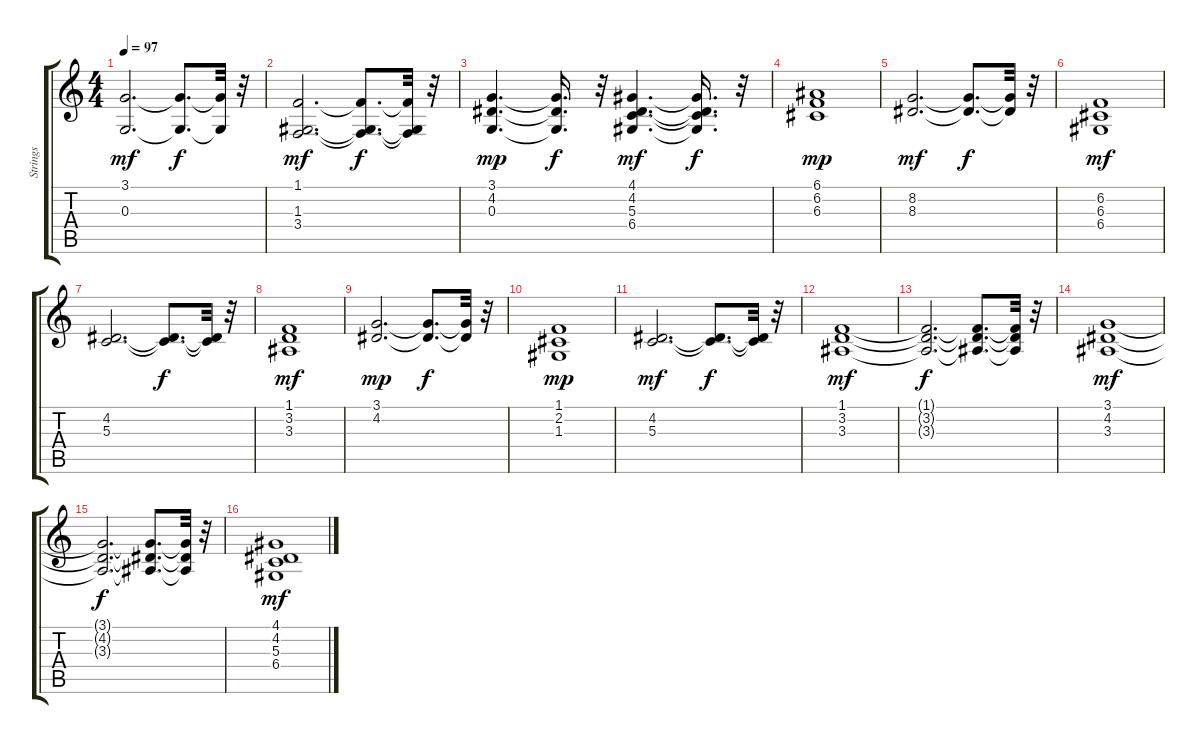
\track ("Strings" "Strings") {instrument stringensemble2}
\staff {score tabs}
\tuning (E4 B3 G3 D3 A2 E2) {hide}
\ts (4 4)
\tempo 97
\clef g2
\ks c
(3.1 0.3).2{d dy mf} (3.1{t} 0.3{t}).8{d dy f} (3.1{t} 0.3{t}).32 r.32 |
(1.1 1.3 3.4).2{d dy mf} (1.1{t} 1.3{t} 3.4{t}).8{d dy f} (1.1{t} 1.3{t} 3.4{t}).32 r.32 |
(3.1 4.2 0.3).4{d dy mp} (3.1{t} 4.2{t} 0.3{t}).16{d dy f} r.32 (4.1 4.2 5.3 6.4).4{d dy mf} (4.1{t} 4.2{t} 5.3{t} 6.4{t}).16{d dy f} r.32 |
(6.1 6.2 6.3).1{dy mp} |
(8.2 8.3).2{d dy mf} (8.2{t} 8.3{t}).8{d dy f} (8.2{t} 8.3{t}).32 r.32 |
(6.2 6.3 6.4).1{dy mf} |
(4.2 5.3).2{d} (4.2{t} 5.3{t}).8{d dy f} (4.2{t} 5.3{t}).32 r.32 |
(1.1 3.2 3.3).1{dy mf} |
(3.1 4.2).2{d dy mp} (3.1{t} 4.2{t}).8{d dy f} (3.1{t} 4.2{t}).32 r.32 |
(1.1 2.2 1.3).1{dy mp} |
(4.2 5.3).2{d dy mf} (4.2{t} 5.3{t}).8{d dy f} (4.2{t} 5.3{t}).32 r.32 |
(1.1 3.2 3.3).1{dy mf} |
(1.1{t} 3.2{t} 3.3{t}).2{d dy f} (1.1{t} 3.2{t} 3.3{t}).8{d} (1.1{t} 3.2{t} 3.3{t}).32 r.32 |
(3.1 4.2 3.3).1{dy mf} |
(3.1{t} 4.2{t} 3.3{t}).2{d dy f} (3.1{t} 4.2{t} 3.3{t}).8{d} (3.1{t} 4.2{t} 3.3{t}).32 r.32 |
(4.1 4.2 5.3 6.4).1{dy mf}
